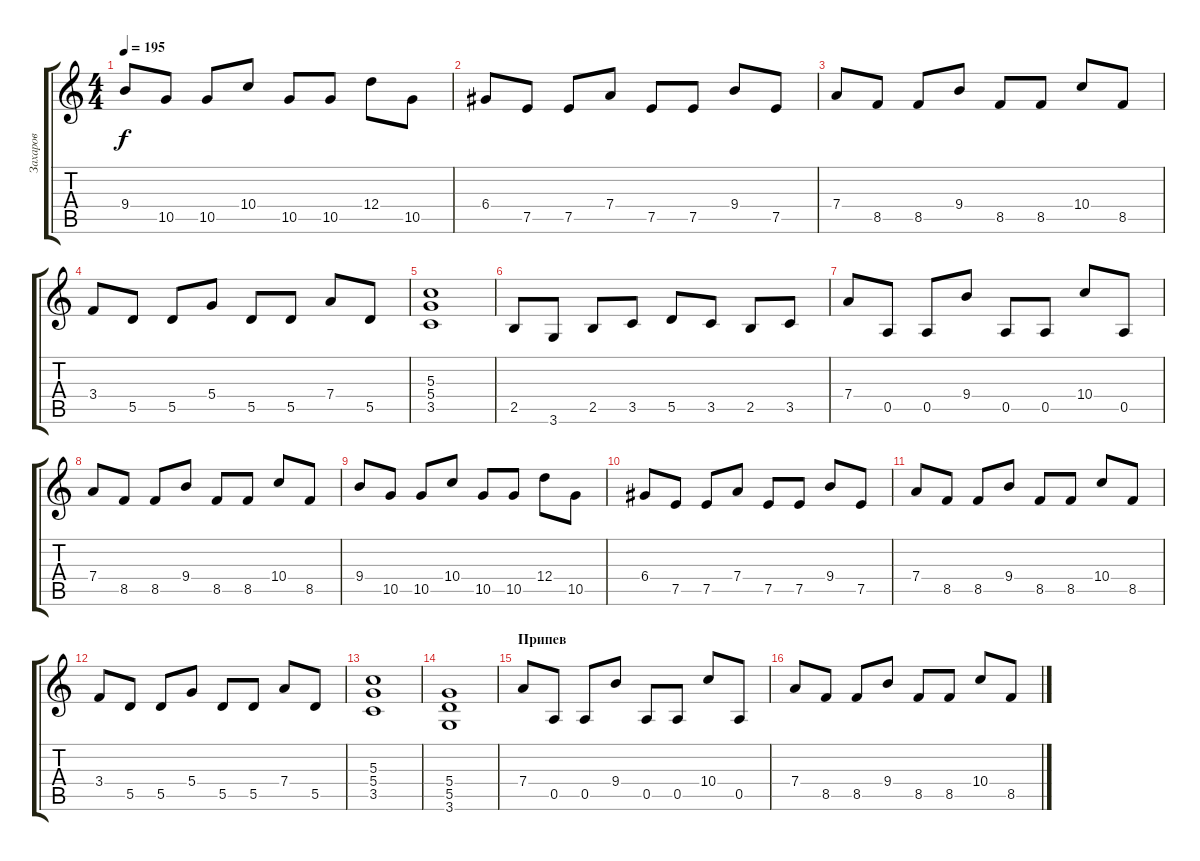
\track ("Захаров" "Захаров") {instrument distortionguitar}
\staff {score tabs}
\tuning (E4 B3 G3 D3 A2 E2) {hide}
\ts (4 4)
\tempo 195
\clef g2
\ks c
9.4.8{dy f} 10.5.8 10.5.8 10.4.8 10.5.8 10.5.8 12.4.8 10.5.8 |
6.4.8 7.5.8 7.5.8 7.4.8 7.5.8 7.5.8 9.4.8 7.5.8 |
7.4.8 8.5.8 8.5.8 9.4.8 8.5.8 8.5.8 10.4.8 8.5.8 |
3.4.8 5.5.8 5.5.8 5.4.8 5.5.8 5.5.8 7.4.8 5.5.8 |
(5.3 5.4 3.5).1 |
2.5.8 3.6.8 2.5.8 3.5.8 5.5.8 3.5.8 2.5.8 3.5.8 |
7.4.8 0.5.8 0.5.8 9.4.8 0.5.8 0.5.8 10.4.8 0.5.8 |
7.4.8 8.5.8 8.5.8 9.4.8 8.5.8 8.5.8 10.4.8 8.5.8 |
9.4.8 10.5.8 10.5.8 10.4.8 10.5.8 10.5.8 12.4.8 10.5.8 |
6.4.8 7.5.8 7.5.8 7.4.8 7.5.8 7.5.8 9.4.8 7.5.8 |
7.4.8 8.5.8 8.5.8 9.4.8 8.5.8 8.5.8 10.4.8 8.5.8 |
3.4.8 5.5.8 5.5.8 5.4.8 5.5.8 5.5.8 7.4.8 5.5.8 |
(5.3 5.4 3.5).1 |
(5.4 5.5 3.6).1 |
\section ("" "Припев")
7.4.8 0.5.8 0.5.8 9.4.8 0.5.8 0.5.8 10.4.8 0.5.8 |
7.4.8 8.5.8 8.5.8 9.4.8 8.5.8 8.5.8 10.4.8 8.5.8
